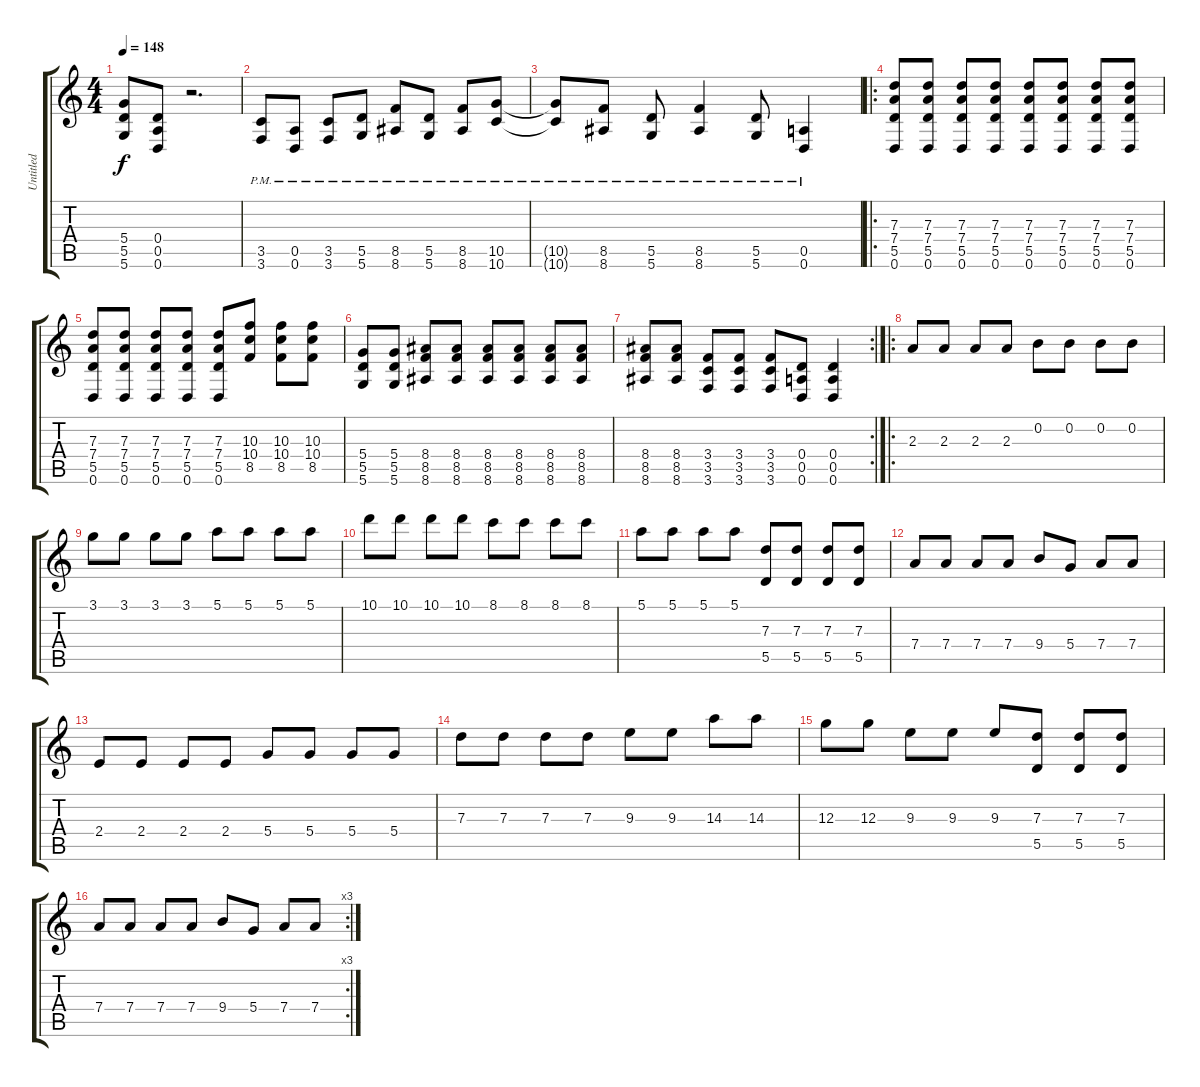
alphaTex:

\track ("Untitled" "Untitled") {instrument overdrivenguitar}
\staff {score tabs}
\tuning (E4 B3 G3 D3 A2 D2) {hide}
\ts (4 4)
\tempo 148
\clef g2
\ks c
(5.4 5.5 5.6).8{dy f} (0.4 0.5 0.6).8 r.2{d} |
(3.5{pm} 3.6{pm}).8 (0.5{pm} 0.6{pm}).8 (3.5{pm} 3.6{pm}).8 (5.5{pm} 5.6{pm}).8 (8.5{pm} 8.6{pm}).8 (5.5{pm} 5.6{pm}).8 (8.5{pm} 8.6{pm}).8 (10.5{pm} 10.6{pm}).8 |
(10.5{pm t} 10.6{pm t}).8 (8.5{pm} 8.6{pm}).8 (5.5{pm} 5.6{pm}).8 (8.5{pm} 8.6{pm}).4 (5.5{pm} 5.6{pm}).8 (0.5{pm} 0.6{pm}).4 |
\ro
(7.3 7.4 5.5 0.6).8 (7.3 7.4 5.5 0.6).8 (7.3 7.4 5.5 0.6).8 (7.3 7.4 5.5 0.6).8 (7.3 7.4 5.5 0.6).8 (7.3 7.4 5.5 0.6).8 (7.3 7.4 5.5 0.6).8 (7.3 7.4 5.5 0.6).8 |
(7.3 7.4 5.5 0.6).8 (7.3 7.4 5.5 0.6).8 (7.3 7.4 5.5 0.6).8 (7.3 7.4 5.5 0.6).8 (7.3 7.4 5.5 0.6).8 (10.3 10.4 8.5).8 (10.3 10.4 8.5).8 (10.3 10.4 8.5).8 |
(5.4 5.5 5.6).8 (5.4 5.5 5.6).8 (8.4 8.5 8.6).8 (8.4 8.5 8.6).8 (8.4 8.5 8.6).8 (8.4 8.5 8.6).8 (8.4 8.5 8.6).8 (8.4 8.5 8.6).8 |
\rc 2
(8.4 8.5 8.6).8 (8.4 8.5 8.6).8 (3.4 3.5 3.6).8 (3.4 3.5 3.6).8 (3.4 3.5 3.6).8 (0.4 0.5 0.6).8 (0.4 0.5 0.6).4 |
\ro
2.3.8 2.3.8 2.3.8 2.3.8 0.2.8 0.2.8 0.2.8 0.2.8 |
3.1.8 3.1.8 3.1.8 3.1.8 5.1.8 5.1.8 5.1.8 5.1.8 |
10.1.8 10.1.8 10.1.8 10.1.8 8.1.8 8.1.8 8.1.8 8.1.8 |
5.1.8 5.1.8 5.1.8 5.1.8 (7.3 5.5).8 (7.3 5.5).8 (7.3 5.5).8 (7.3 5.5).8 |
7.4.8 7.4.8 7.4.8 7.4.8 9.4.8 5.4.8 7.4.8 7.4.8 |
2.4.8 2.4.8 2.4.8 2.4.8 5.4.8 5.4.8 5.4.8 5.4.8 |
7.3.8 7.3.8 7.3.8 7.3.8 9.3.8 9.3.8 14.3.8 14.3.8 |
12.3.8 12.3.8 9.3.8 9.3.8 9.3.8 (7.3 5.5).8 (7.3 5.5).8 (7.3 5.5).8 |
\rc 3
7.4.8 7.4.8 7.4.8 7.4.8 9.4.8 5.4.8 7.4.8 7.4.8
